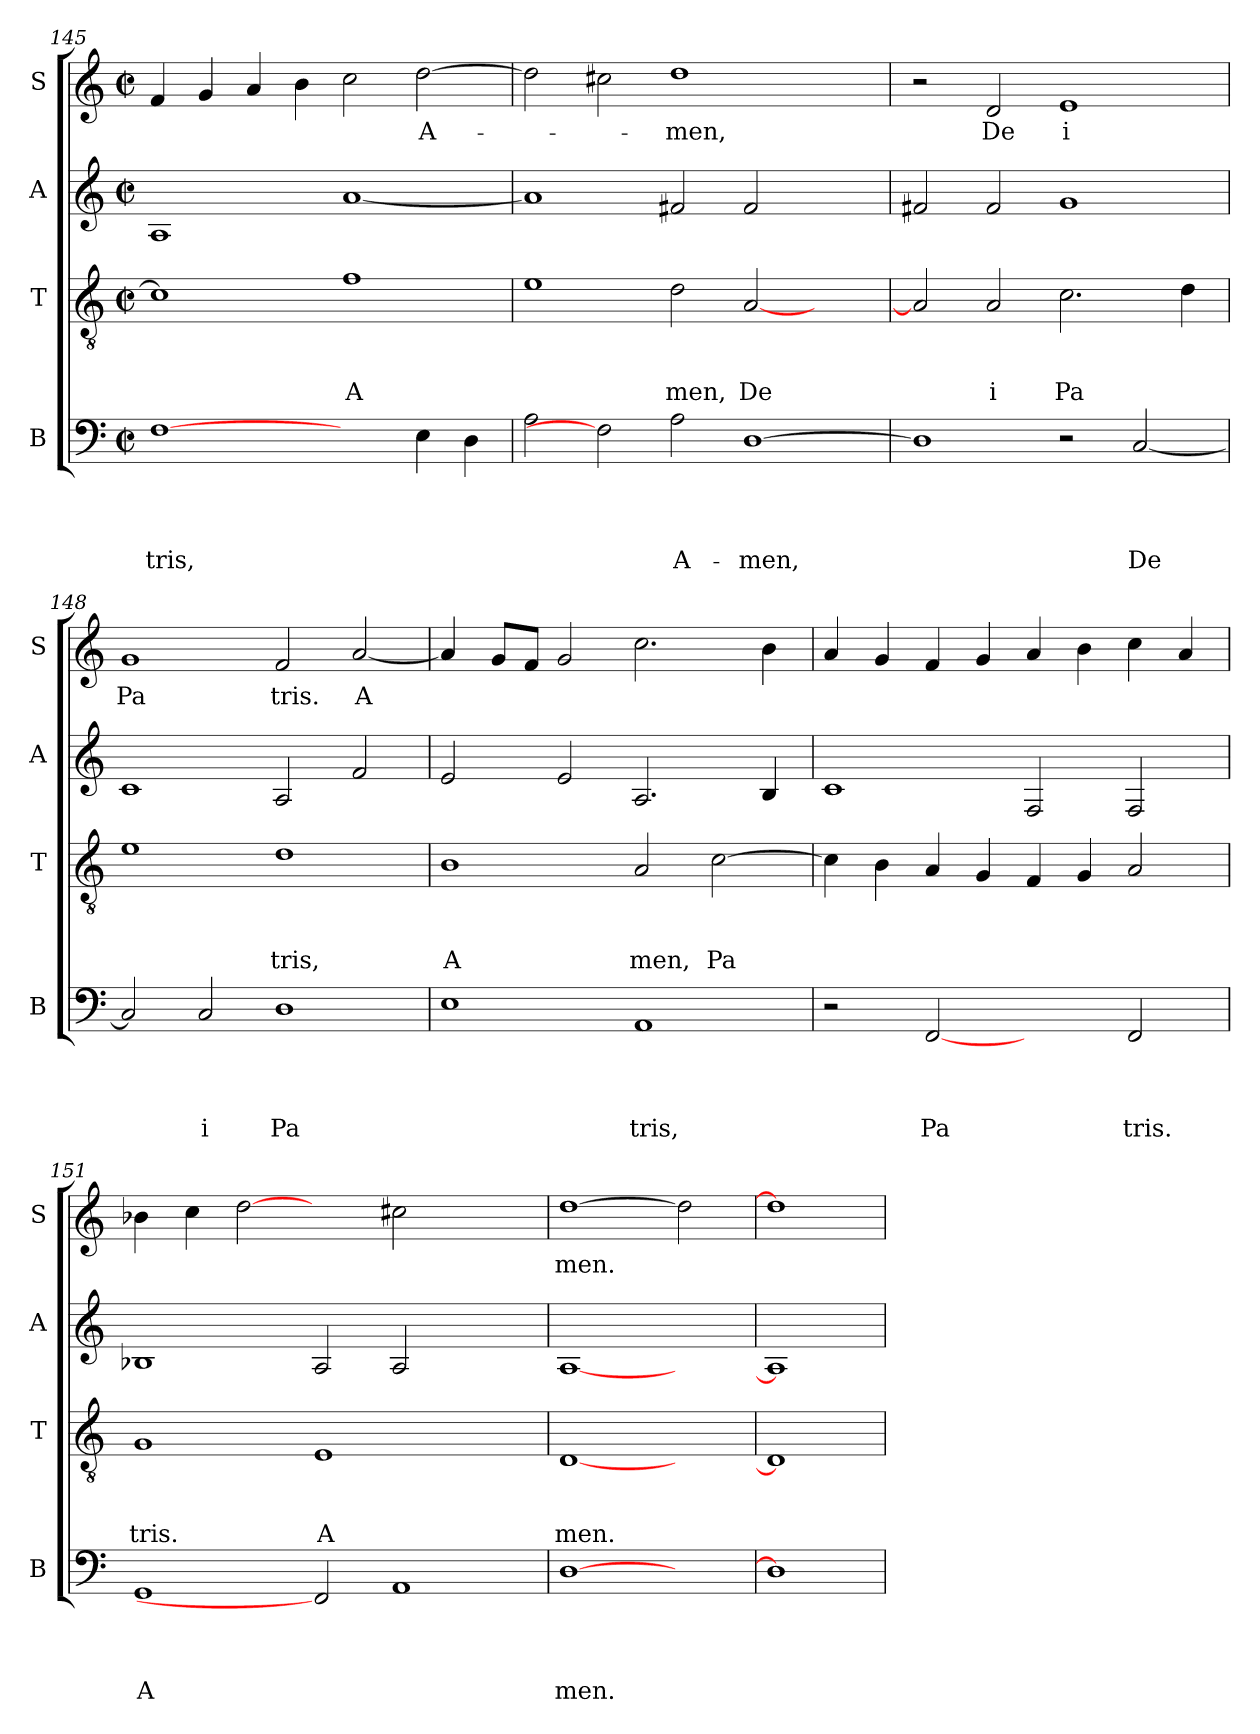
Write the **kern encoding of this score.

**kern	**text	**text	**text	**text	**kern	**text	**text	**text	**kern	**kern	**text
*part4	*part4	*part4	*part4	*part4	*part3	*part3	*part3	*part3	*part2	*part1	*part1
*staff4	*staff4	*staff4	*staff4	*staff4	*staff3	*staff3	*staff3	*staff3	*staff2	*staff1	*staff1
*I"B	*	*	*	*	*I"T	*	*	*	*I"A	*I"S	*
*I'B	*	*	*	*	*I'T	*	*	*	*I'A	*I'S	*
*clefF4	*	*	*	*	*clefGv2	*	*	*	*clefG2	*clefG2	*
*k[]	*	*	*	*	*k[]	*	*	*	*k[]	*k[]	*
*C:	*	*	*	*	*C:	*	*	*	*C:	*C:	*
*M2/2	*	*	*	*	*M2/2	*	*	*	*M2/2	*M2/2	*
*met(c|)	*	*	*	*	*met(c|)	*	*	*	*met(c|)	*met(c|)	*
=145	=145	=145	=145	=145	=145	=145	=145	=145	=145	=145	=145
!	!	!	!	!LO:LY:b	!	!	!	!	!	!	!
[1F	.	.	.	-tris,	1c]	.	.	.	1A	4f/	.
.	.	.	.	.	.	.	.	.	.	4g/	.
.	.	.	.	.	.	.	.	.	.	4a/	.
.	.	.	.	.	.	.	.	.	.	4b\	.
!	!	!	!	!	!	!	!	!LO:LY:b	!	!	!
2ryy	.	.	.	.	1f	.	.	A	[<1a	2cc\	.
!	!	!	!	!	!	!	!	!	!	!	!LO:LY:b
4E\	.	.	.	.	.	.	.	.	.	[>2dd\	A-
4D\	.	.	.	.	.	.	.	.	.	.	.
=146	=146	=146	=146	=146	=146	=146	=146	=146	=146	=146	=146
2A\	.	.	.	.	1e	.	.	.	1a]	2dd\]	.
2F]	.	.	.	.	.	.	.	.	.	2cc#\	.
!	!	!	!	!LO:LY:b	!	!	!	!LO:LY:b	!	!	!LO:LY:b
2A\	.	.	.	A-	2d\	.	.	men,	2f#X/	1dd	-men,
!	!	!	!	!LO:LY:b	!	!	!	!LO:LY:b	!	!	!
[<1D	.	.	.	-men,	[<2A/	.	.	De	2f#/	.	.
.	.	.	.	.	2ryy	.	.	.	2ryy	2ryy	.
!!LO:LB:g=z
=147	=147	=147	=147	=147	=147	=147	=147	=147	=147	=147	=147
1D]	.	.	.	.	2A/]	.	.	.	2f#X/	2r	.
!	!	!	!	!	!	!	!	!LO:LY:b	!	!	!LO:LY:b
.	.	.	.	.	2A/	.	.	i	2f#/	2d/	De
!	!	!	!	!	!	!	!	!LO:LY:b	!	!	!LO:LY:b
2r	.	.	.	.	2.c\	.	.	Pa	1g	1e	i
!	!	!	!	!LO:LY:b	!	!	!	!	!	!	!
[<2C/	.	.	.	De	.	.	.	.	.	.	.
.	.	.	.	.	4d\	.	.	.	.	.	.
=148	=148	=148	=148	=148	=148	=148	=148	=148	=148	=148	=148
!	!	!	!	!	!	!	!	!	!	!	!LO:LY:b
2C/]	.	.	.	.	1e	.	.	.	1c	1g	Pa
!	!	!	!	!LO:LY:b	!	!	!	!	!	!	!
2C/	.	.	.	i	.	.	.	.	.	.	.
!	!	!	!	!LO:LY:b	!	!	!	!LO:LY:b	!	!	!LO:LY:b
1D	.	.	.	Pa	1d	.	.	tris,	2A/	2f/	tris.
!	!	!	!	!	!	!	!	!	!	!	!LO:LY:b
.	.	.	.	.	.	.	.	.	2f/	[<2a/	A
=149	=149	=149	=149	=149	=149	=149	=149	=149	=149	=149	=149
!	!	!	!	!	!	!	!	!LO:LY:b	!	!	!
1E	.	.	.	.	1B	.	.	A	2e/	4a/]	.
.	.	.	.	.	.	.	.	.	.	8g/L	.
.	.	.	.	.	.	.	.	.	.	8f/J	.
.	.	.	.	.	.	.	.	.	2e/	2g/	.
!	!	!	!	!LO:LY:b	!	!	!	!LO:LY:b	!	!	!
1AA	.	.	.	tris,	2A/	.	.	men,	2.A/	2.cc\	.
!	!	!	!	!	!	!	!	!LO:LY:b	!	!	!
.	.	.	.	.	[>2c\	.	.	Pa	.	.	.
.	.	.	.	.	.	.	.	.	4B/	4b\	.
=150	=150	=150	=150	=150	=150	=150	=150	=150	=150	=150	=150
2r	.	.	.	.	4c\]	.	.	.	1c	4a/	.
.	.	.	.	.	4B\	.	.	.	.	4g/	.
!	!	!	!	!LO:LY:b	!	!	!	!	!	!	!
[2FF	.	.	.	Pa	4A/	.	.	.	.	4f/	.
.	.	.	.	.	4G/	.	.	.	.	4g/	.
2ryy	.	.	.	.	4F/	.	.	.	2F/	4a/	.
.	.	.	.	.	4G/	.	.	.	.	4b\	.
!	!	!	!	!LO:LY:b	!	!	!	!	!	!	!
2FF/	.	.	.	tris.	2A/	.	.	.	2F/	4cc\	.
.	.	.	.	.	.	.	.	.	.	4a/	.
=151	=151	=151	=151	=151	=151	=151	=151	=151	=151	=151	=151
!	!	!	!	!LO:LY:b	!	!	!	!LO:LY:b	!	!	!
1GG	.	.	.	A	1G	.	.	tris.	1B-X	4b-\	.
.	.	.	.	.	.	.	.	.	.	4cc\	.
.	.	.	.	.	.	.	.	.	.	[2dd	.
!	!	!	!	!	!	!	!	!LO:LY:b	!	!	!
2FF]	.	.	.	.	1E	.	.	A	2A/	2ryy	.
1AA	.	.	.	.	.	.	.	.	2A/	2cc#\	.
.	.	.	.	.	2ryy	.	.	.	2ryy	2ryy	.
=152	=152	=152	=152	=152	=152	=152	=152	=152	=152	=152	=152
!	!	!	!	!LO:LY:b	!	!	!	!LO:LY:b	!	!	!LO:LY:b
[1D	.	.	.	men.	[1D	.	.	men.	[1A	[1dd	men.
2ryy	.	.	.	.	2ryy	.	.	.	2ryy	2dd]	.
=153!	=153!	=153!	=153!	=153!	=153!	=153!	=153!	=153!	=153!	=153!	=153!
1D]	.	.	.	.	1D]	.	.	.	1A]	1dd]	.
=	=	=	=	=	=	=	=	=	=	=	=
*-	*-	*-	*-	*-	*-	*-	*-	*-	*-	*-	*-
